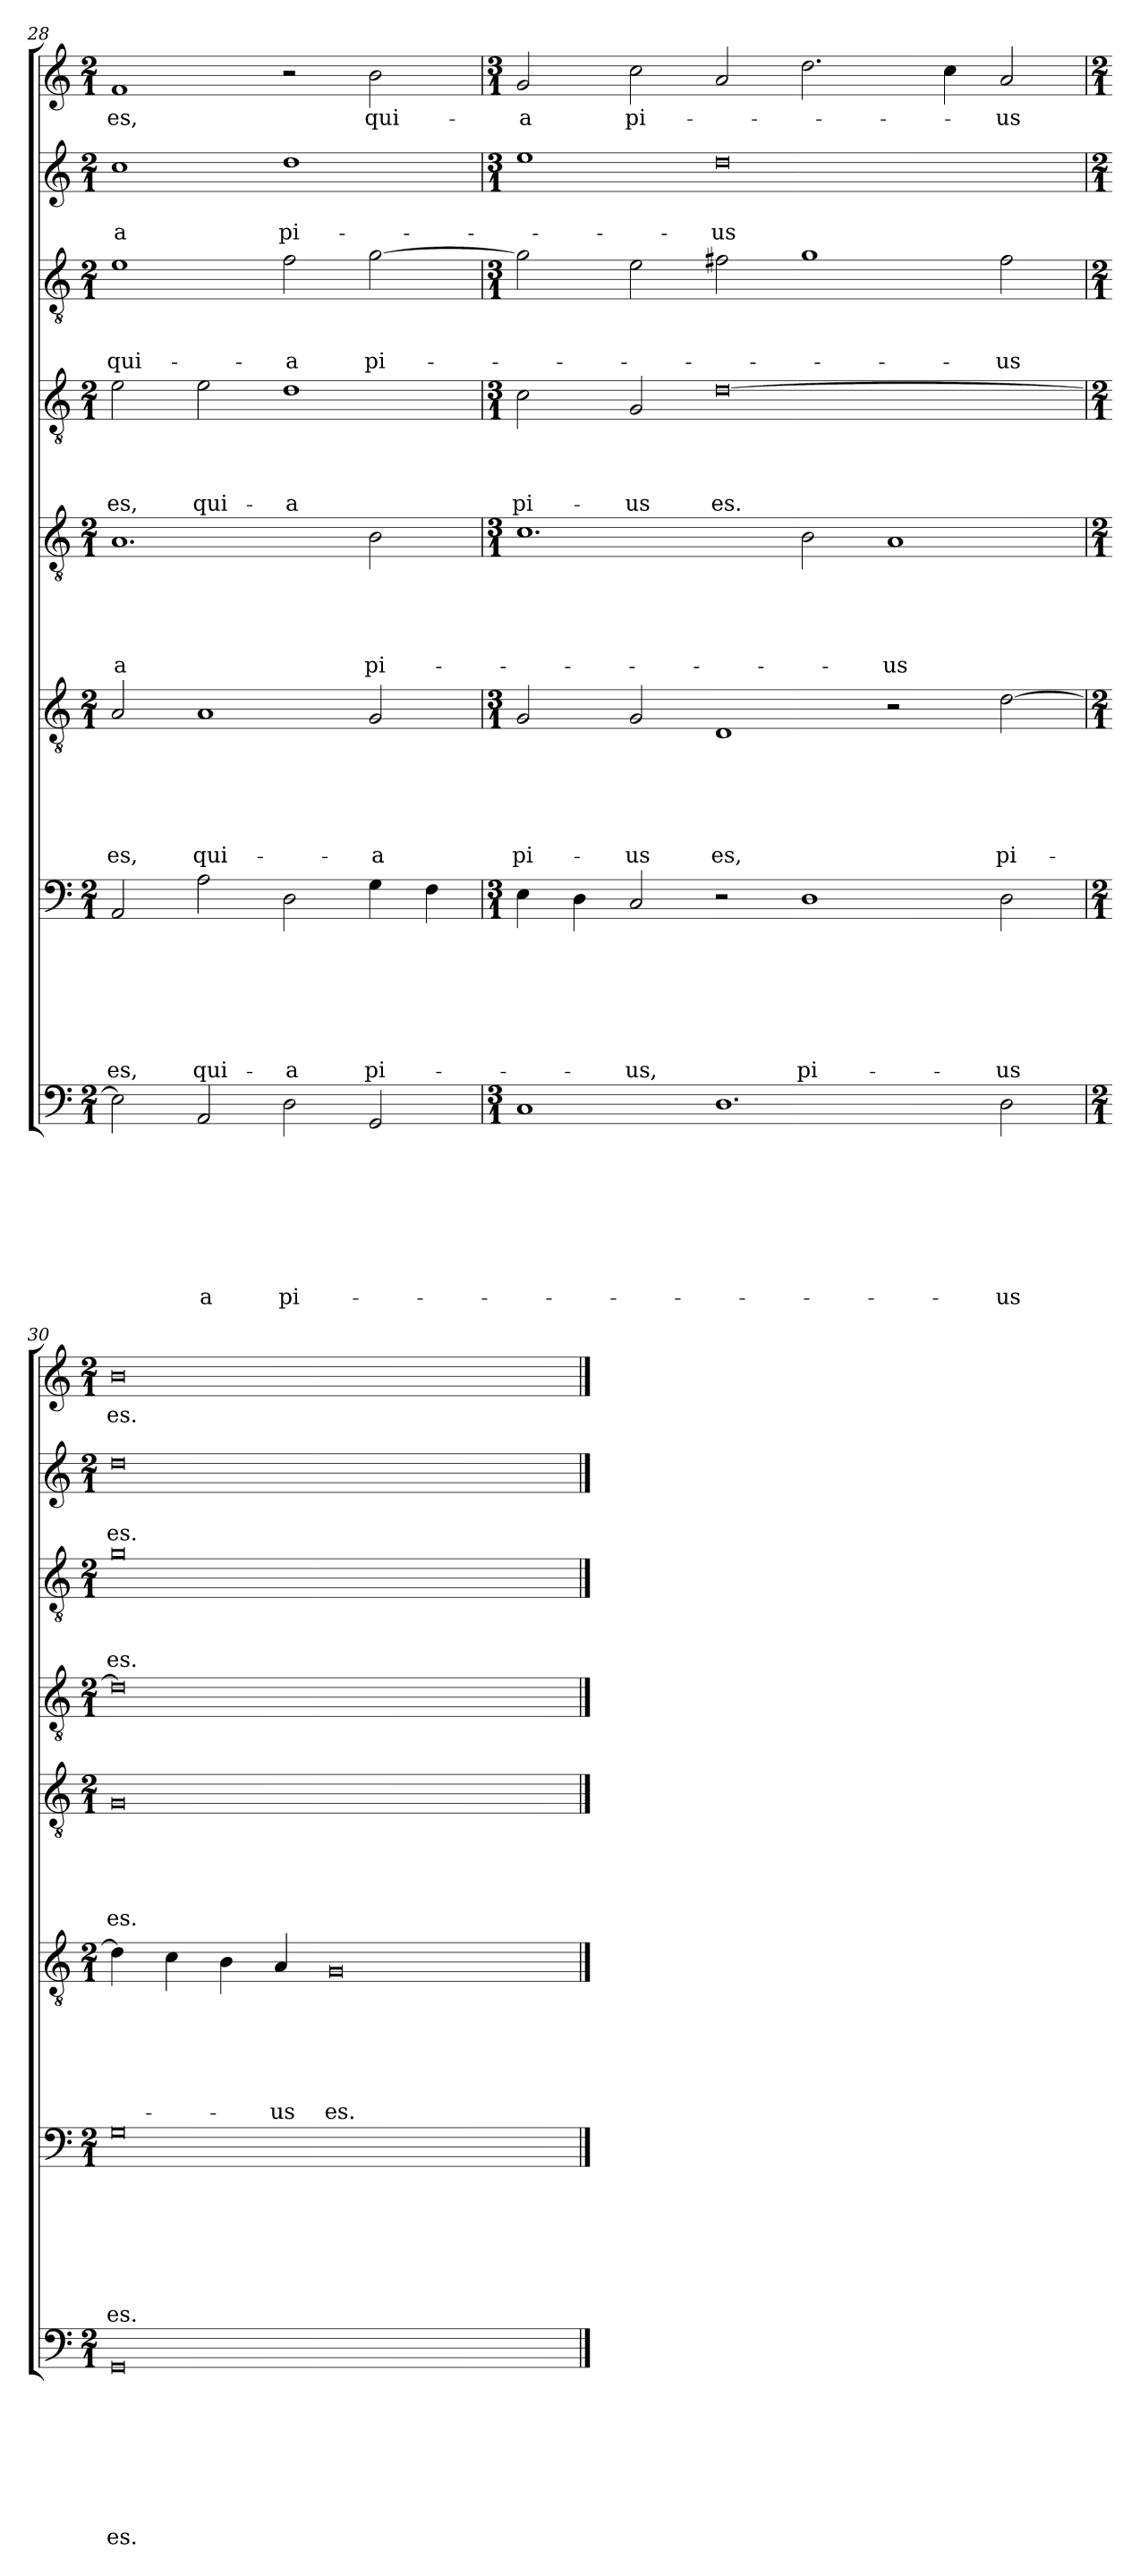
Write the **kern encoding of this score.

**kern	**text	**text	**text	**text	**text	**text	**text	**text	**kern	**text	**text	**text	**text	**text	**text	**text	**kern	**text	**text	**text	**text	**text	**text	**kern	**text	**text	**text	**text	**text	**kern	**text	**text	**text	**text	**kern	**text	**text	**text	**kern	**text	**text	**kern	**text
*part8	*part8	*part8	*part8	*part8	*part8	*part8	*part8	*part8	*part7	*part7	*part7	*part7	*part7	*part7	*part7	*part7	*part6	*part6	*part6	*part6	*part6	*part6	*part6	*part5	*part5	*part5	*part5	*part5	*part5	*part4	*part4	*part4	*part4	*part4	*part3	*part3	*part3	*part3	*part2	*part2	*part2	*part1	*part1
*staff8	*staff8	*staff8	*staff8	*staff8	*staff8	*staff8	*staff8	*staff8	*staff7	*staff7	*staff7	*staff7	*staff7	*staff7	*staff7	*staff7	*staff6	*staff6	*staff6	*staff6	*staff6	*staff6	*staff6	*staff5	*staff5	*staff5	*staff5	*staff5	*staff5	*staff4	*staff4	*staff4	*staff4	*staff4	*staff3	*staff3	*staff3	*staff3	*staff2	*staff2	*staff2	*staff1	*staff1
!!LO:LB:g=z
*clefF4	*	*	*	*	*	*	*	*	*clefF4	*	*	*	*	*	*	*	*clefGv2	*	*	*	*	*	*	*clefGv2	*	*	*	*	*	*clefGv2	*	*	*	*	*clefGv2	*	*	*	*clefG2	*	*	*clefG2	*
*k[]	*	*	*	*	*	*	*	*	*k[]	*	*	*	*	*	*	*	*k[]	*	*	*	*	*	*	*k[]	*	*	*	*	*	*k[]	*	*	*	*	*k[]	*	*	*	*k[]	*	*	*k[]	*
*C:	*	*	*	*	*	*	*	*	*C:	*	*	*	*	*	*	*	*C:	*	*	*	*	*	*	*C:	*	*	*	*	*	*C:	*	*	*	*	*C:	*	*	*	*C:	*	*	*C:	*
*M2/1	*	*	*	*	*	*	*	*	*M2/1	*	*	*	*	*	*	*	*M2/1	*	*	*	*	*	*	*M2/1	*	*	*	*	*	*M2/1	*	*	*	*	*M2/1	*	*	*	*M2/1	*	*	*M2/1	*
=28	=28	=28	=28	=28	=28	=28	=28	=28	=28	=28	=28	=28	=28	=28	=28	=28	=28	=28	=28	=28	=28	=28	=28	=28	=28	=28	=28	=28	=28	=28	=28	=28	=28	=28	=28	=28	=28	=28	=28	=28	=28	=28	=28
!	!	!	!	!	!	!	!	!	!	!	!	!	!	!	!	!LO:LY:b	!	!	!	!	!	!	!LO:LY:b	!	!	!	!	!	!LO:LY:b	!	!	!	!	!LO:LY:b	!	!	!	!LO:LY:b	!	!	!LO:LY:b	!	!LO:LY:b
2E\]	.	.	.	.	.	.	.	.	2AA/	.	.	.	.	.	.	es,	2A/	.	.	.	.	.	es,	1.A	.	.	.	.	-a	2e\	.	.	.	es,	1e	.	.	qui-	1cc	.	-a	1f	es,
!	!	!	!	!	!	!	!	!LO:LY:b	!	!	!	!	!	!	!	!LO:LY:b	!	!	!	!	!	!	!LO:LY:b	!	!	!	!	!	!	!	!	!	!	!LO:LY:b	!	!	!	!	!	!	!	!	!
2AA/	.	.	.	.	.	.	.	-a	2A\	.	.	.	.	.	.	qui-	1A	.	.	.	.	.	qui-	.	.	.	.	.	.	2e\	.	.	.	qui-	.	.	.	.	.	.	.	.	.
!	!	!	!	!	!	!	!	!LO:LY:b	!	!	!	!	!	!	!	!LO:LY:b	!	!	!	!	!	!	!	!	!	!	!	!	!	!	!	!	!	!LO:LY:b	!	!	!	!LO:LY:b	!	!	!LO:LY:b	!	!
2D\	.	.	.	.	.	.	.	pi-	2D\	.	.	.	.	.	.	-a	.	.	.	.	.	.	.	.	.	.	.	.	.	1d	.	.	.	-a	2f\	.	.	-a	1dd	.	pi-	2r	.
!	!	!	!	!	!	!	!	!	!	!	!	!	!	!	!	!LO:LY:b	!	!	!	!	!	!	!LO:LY:b	!	!	!	!	!	!LO:LY:b	!	!	!	!	!	!	!	!	!LO:LY:b	!	!	!	!	!LO:LY:b
2GG/	.	.	.	.	.	.	.	.	4G\	.	.	.	.	.	.	pi-	2G/	.	.	.	.	.	-a	2B\	.	.	.	.	pi-	.	.	.	.	.	[2g\	.	.	pi-	.	.	.	2b\	qui-
.	.	.	.	.	.	.	.	.	4F\	.	.	.	.	.	.	.	.	.	.	.	.	.	.	.	.	.	.	.	.	.	.	.	.	.	.	.	.	.	.	.	.	.	.
=29	=29	=29	=29	=29	=29	=29	=29	=29	=29	=29	=29	=29	=29	=29	=29	=29	=29	=29	=29	=29	=29	=29	=29	=29	=29	=29	=29	=29	=29	=29	=29	=29	=29	=29	=29	=29	=29	=29	=29	=29	=29	=29	=29
*M3/1	*	*	*	*	*	*	*	*	*M3/1	*	*	*	*	*	*	*	*M3/1	*	*	*	*	*	*	*M3/1	*	*	*	*	*	*M3/1	*	*	*	*	*M3/1	*	*	*	*M3/1	*	*	*M3/1	*
!	!	!	!	!	!	!	!	!	!	!	!	!	!	!	!	!	!	!	!	!	!	!	!LO:LY:b	!	!	!	!	!	!	!	!	!	!	!LO:LY:b	!	!	!	!	!	!	!	!	!LO:LY:b
1C	.	.	.	.	.	.	.	.	4E\	.	.	.	.	.	.	.	2G/	.	.	.	.	.	pi-	1.c	.	.	.	.	.	2c\	.	.	.	pi-	2g\]	.	.	.	1ee	.	.	2g/	-a
.	.	.	.	.	.	.	.	.	4D\	.	.	.	.	.	.	.	.	.	.	.	.	.	.	.	.	.	.	.	.	.	.	.	.	.	.	.	.	.	.	.	.	.	.
!	!	!	!	!	!	!	!	!	!	!	!	!	!	!	!	!LO:LY:b	!	!	!	!	!	!	!LO:LY:b	!	!	!	!	!	!	!	!	!	!	!LO:LY:b	!	!	!	!	!	!	!	!	!LO:LY:b
.	.	.	.	.	.	.	.	.	2C/	.	.	.	.	.	.	-us,	2G/	.	.	.	.	.	-us	.	.	.	.	.	.	2G/	.	.	.	-us	2e\	.	.	.	.	.	.	2cc\	pi-
!	!	!	!	!	!	!	!	!	!	!	!	!	!	!	!	!	!	!	!	!	!	!	!LO:LY:b	!	!	!	!	!	!	!	!	!	!	!LO:LY:b	!	!	!	!	!	!	!LO:LY:b	!	!
1.D	.	.	.	.	.	.	.	.	2r	.	.	.	.	.	.	.	1D	.	.	.	.	.	es,	.	.	.	.	.	.	[0d	.	.	.	es.	2f#X\	.	.	.	0dd	.	-us	2a/	.
!	!	!	!	!	!	!	!	!	!	!	!	!	!	!	!	!LO:LY:b	!	!	!	!	!	!	!	!	!	!	!	!	!	!	!	!	!	!	!	!	!	!	!	!	!	!	!
.	.	.	.	.	.	.	.	.	1D	.	.	.	.	.	.	pi-	.	.	.	.	.	.	.	2B\	.	.	.	.	.	.	.	.	.	.	1g	.	.	.	.	.	.	2.dd\	.
!	!	!	!	!	!	!	!	!	!	!	!	!	!	!	!	!	!	!	!	!	!	!	!	!	!	!	!	!	!LO:LY:b	!	!	!	!	!	!	!	!	!	!	!	!	!	!
.	.	.	.	.	.	.	.	.	.	.	.	.	.	.	.	.	2r	.	.	.	.	.	.	1A	.	.	.	.	-us	.	.	.	.	.	.	.	.	.	.	.	.	.	.
.	.	.	.	.	.	.	.	.	.	.	.	.	.	.	.	.	.	.	.	.	.	.	.	.	.	.	.	.	.	.	.	.	.	.	.	.	.	.	.	.	.	4cc\	.
!	!	!	!	!	!	!	!	!LO:LY:b	!	!	!	!	!	!	!	!LO:LY:b	!	!	!	!	!	!	!LO:LY:b	!	!	!	!	!	!	!	!	!	!	!	!	!	!	!LO:LY:b	!	!	!	!	!LO:LY:b
2D\	.	.	.	.	.	.	.	-us	2D\	.	.	.	.	.	.	-us	[2d\	.	.	.	.	.	pi-	.	.	.	.	.	.	.	.	.	.	.	2f#\	.	.	-us	.	.	.	2a/	-us
=30	=30	=30	=30	=30	=30	=30	=30	=30	=30	=30	=30	=30	=30	=30	=30	=30	=30	=30	=30	=30	=30	=30	=30	=30	=30	=30	=30	=30	=30	=30	=30	=30	=30	=30	=30	=30	=30	=30	=30	=30	=30	=30	=30
*M2/1	*	*	*	*	*	*	*	*	*M2/1	*	*	*	*	*	*	*	*M2/1	*	*	*	*	*	*	*M2/1	*	*	*	*	*	*M2/1	*	*	*	*	*M2/1	*	*	*	*M2/1	*	*	*M2/1	*
!	!	!	!	!	!	!	!	!LO:LY:b	!	!	!	!	!	!	!	!LO:LY:b	!	!	!	!	!	!	!	!	!	!	!	!	!LO:LY:b	!	!	!	!	!	!	!	!	!LO:LY:b	!	!	!LO:LY:b	!	!LO:LY:b
0GG	.	.	.	.	.	.	.	es.	0G	.	.	.	.	.	.	es.	4d\]	.	.	.	.	.	.	0G	.	.	.	.	es.	0d]	.	.	.	.	0g	.	.	es.	0dd	.	es.	0b	es.
.	.	.	.	.	.	.	.	.	.	.	.	.	.	.	.	.	4c\	.	.	.	.	.	.	.	.	.	.	.	.	.	.	.	.	.	.	.	.	.	.	.	.	.	.
.	.	.	.	.	.	.	.	.	.	.	.	.	.	.	.	.	4B\	.	.	.	.	.	.	.	.	.	.	.	.	.	.	.	.	.	.	.	.	.	.	.	.	.	.
!	!	!	!	!	!	!	!	!	!	!	!	!	!	!	!	!	!	!	!	!	!	!	!LO:LY:b	!	!	!	!	!	!	!	!	!	!	!	!	!	!	!	!	!	!	!	!
.	.	.	.	.	.	.	.	.	.	.	.	.	.	.	.	.	4A/	.	.	.	.	.	-us	.	.	.	.	.	.	.	.	.	.	.	.	.	.	.	.	.	.	.	.
!	!	!	!	!	!	!	!	!	!	!	!	!	!	!	!	!	!	!	!	!	!	!	!LO:LY:b	!	!	!	!	!	!	!	!	!	!	!	!	!	!	!	!	!	!	!	!
.	.	.	.	.	.	.	.	.	.	.	.	.	.	.	.	.	0G	.	.	.	.	.	es.	.	.	.	.	.	.	.	.	.	.	.	.	.	.	.	.	.	.	.	.
1ryy	.	.	.	.	.	.	.	.	1ryy	.	.	.	.	.	.	.	.	.	.	.	.	.	.	1ryy	.	.	.	.	.	1ryy	.	.	.	.	1ryy	.	.	.	1ryy	.	.	1ryy	.
==	==	==	==	==	==	==	==	==	==	==	==	==	==	==	==	==	==	==	==	==	==	==	==	==	==	==	==	==	==	==	==	==	==	==	==	==	==	==	==	==	==	==	==
*-	*-	*-	*-	*-	*-	*-	*-	*-	*-	*-	*-	*-	*-	*-	*-	*-	*-	*-	*-	*-	*-	*-	*-	*-	*-	*-	*-	*-	*-	*-	*-	*-	*-	*-	*-	*-	*-	*-	*-	*-	*-	*-	*-
